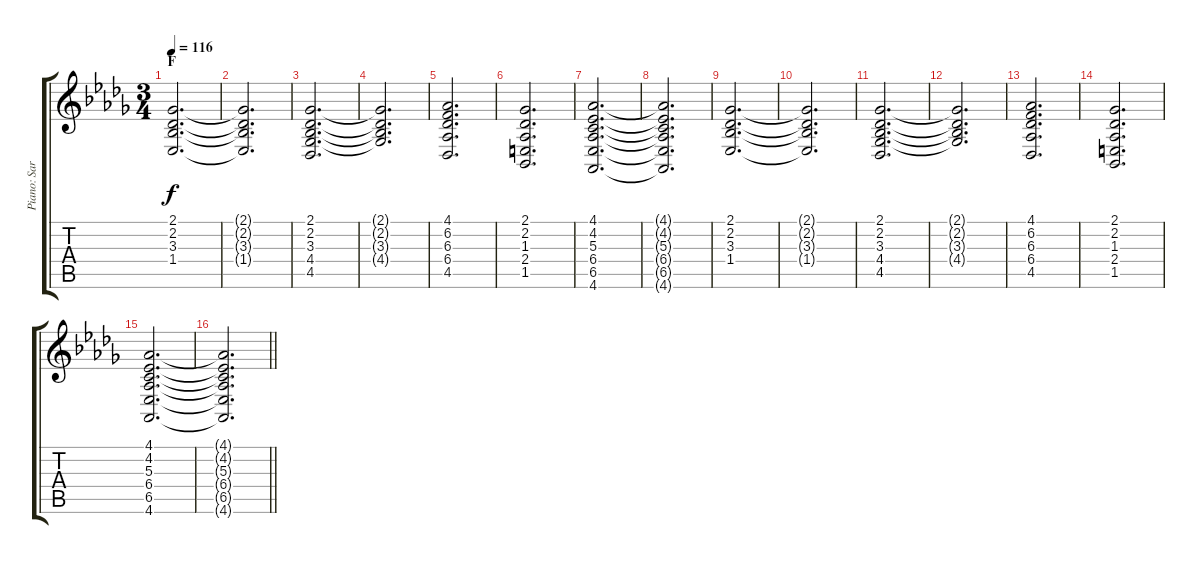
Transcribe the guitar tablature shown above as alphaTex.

\track ("Piano: Sarah" "Piano: Sar") {instrument acousticgrandpiano}
\staff {score tabs}
\tuning (E4 B3 G3 D3 A2 E2) {hide}
\ts (3 4)
\section ("" "F")
\tempo 116
\clef g2
\ks db
(2.1 2.2 3.3 1.4).2{d dy f} |
(2.1{t} 2.2{t} 3.3{t} 1.4{t}).2{d} |
(2.1 2.2 3.3 4.4 4.5).2{d} |
(2.1{t} 2.2{t} 3.3{t} 4.4{t}).2{d} |
(4.1 6.2 6.3 6.4 4.5).2{d} |
(2.1 2.2 1.3 2.4 1.5).2{d} |
(4.1 4.2 5.3 6.4 6.5 4.6).2{d} |
(4.1{t} 4.2{t} 5.3{t} 6.4{t} 6.5{t} 4.6{t}).2{d} |
(2.1 2.2 3.3 1.4).2{d} |
(2.1{t} 2.2{t} 3.3{t} 1.4{t}).2{d} |
(2.1 2.2 3.3 4.4 4.5).2{d} |
(2.1{t} 2.2{t} 3.3{t} 4.4{t}).2{d} |
(4.1 6.2 6.3 6.4 4.5).2{d} |
(2.1 2.2 1.3 2.4 1.5).2{d} |
(4.1 4.2 5.3 6.4 6.5 4.6).2{d} |
\barLineRight lightlight
(4.1{t} 4.2{t} 5.3{t} 6.4{t} 6.5{t} 4.6{t}).2{d}
